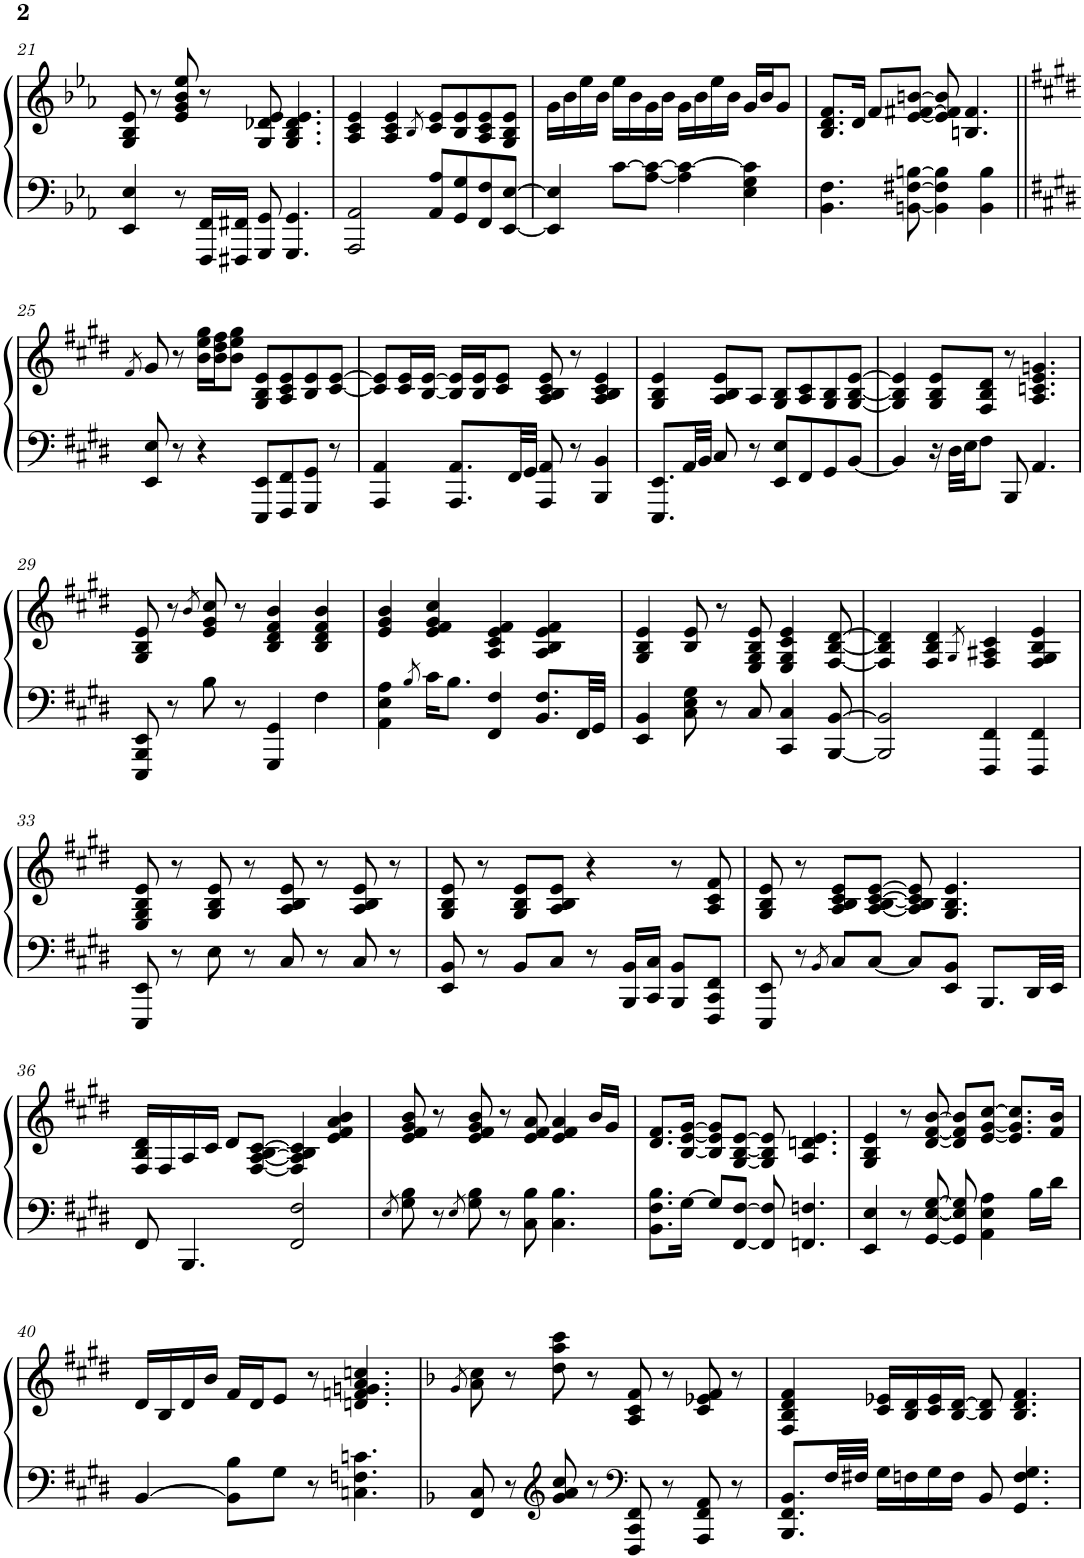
**kern	**kern
*part1	*part1
*staff2	*staff1
*I"Piano	*
*I'Pno.	*
!!LO:PB:g=z
*clefF4	*clefG2
*k[b-e-a-]	*k[b-e-a-]
*M4/4	*M4/4
=21	=21
4EE-/ 4E-/	8G/ 8B-/ 8e-/
.	8r
8r	8e-/ 8g/ 8b-/ 8ee-/
16FFF/ 16FF/LL	8r
16FFF#X/ 16FF#X/JJ	.
8GGG/ 8GG/	8G/ 8d-X/ 8e-/
4.GGG/ 4.GG/	4.G/ 4.B-/ 4.d-/ 4.e-/
=22	=22
2AAA-/ 2AA-/	4A-/ 4c/ 4e-/
.	4A-/ 4c/ 4e-/
.	8qB-/
8AA-/ 8A-/L	8c/ 8e-/L
8GG/ 8G/	8B-/ 8e-/
8FF/ 8F/	8A-/ 8c/ 8e-/
[8EE-/ [8E-/J	8G/ 8B-/ 8e-/J
=23	=23
4EE-/] 4E-/]	16g\LL
.	16b-\
.	16ee-\
.	16b-\JJ
[8c\L	16ee-\LL
.	16b-\
[8A-\ 8c\_J	16g\
.	16b-\JJ
4A-\] 4c\_	16g\LL
.	16b-\
.	16ee-\
.	16b-\JJ
4E-\ 4G\ 4c\]	16g/LL
.	16b-/J
.	8g/J
=24	=24
4.BB-\ 4.F\	8.B-/ 8.d/ 8.f/L
.	16d/Jk
.	8f/L
[8BBn\ [8F#X\ [8Bn\	[8e-/ [8f#X/ [8bn/J
4BB\] 4F#\] 4B\]	8e-/] 8f#/] 8b/]
.	4.Bn/ 4.f#/
4BB\ 4B\	.
!!LO:LB:g=z
=25||	=25||
*k[f#c#g#d#]	*k[f#c#g#d#]
.	8qf#/
8EE/ 8E/	8g#/
8r	8r
4r	16b\ 16ee\ 16gg#\LL
.	16b\ 16dd#\ 16ff#\J
.	8b\ 8ee\ 8gg#\J
8EEE/ 8EE/L	8G#/ 8B/ 8e/L
8FFF#/ 8FF#/	8A/ 8c#/ 8e/
8GGG#/ 8GG#/J	8B/ 8e/
8r	[8c#/ [8e/J
=26	=26
4AAA/ 4AA/	8c#/] 8e/]L
.	16c#/ 16e/L
.	[16B/ [16e/JJ
8.AAA/ 8.AA/L	16B/] 16e/]LL
.	16B/ 16e/J
.	8c#/ 8e/J
32FF#/LL	.
32GG#/JJJ	.
8AAA/ 8AA/	8A/ 8B/ 8c#/ 8e/
8r	8r
4BBB/ 4BB/	4A/ 4B/ 4c#/ 4e/
=27	=27
8.EEE/ 8.EE/L	4G#/ 4B/ 4e/
32AA/LL	.
32BB/JJJ	.
8C#/	8A/ 8B/ 8e/L
8r	8A/J
8EE/ 8E/L	8G#/ 8B/L
8FF#/	8A/ 8c#/
8GG#/	8G#/ 8B/
[8BB/J	[8G#/ [8B/ [8e/J
=28	=28
4BB/]	4G#/] 4B/] 4e/]
16r	8G#/ 8B/ 8e/L
32D#\LLL	.
32E\JJ	.
8F#\J	8F#/ 8B/ 8d#/J
8BBB/	8r
4.AA/	4.A/ 4.cn/ 4.e/ 4.gn/
!!LO:LB:g=z
=29	=29
8EEE/ 8BBB/ 8EE/	8G#/ 8B/ 8e/
8r	8r
.	8qb/
8B\	8e/ 8g#/ 8cc#/
8r	8r
4GGG#/ 4GG#/	4B/ 4d#/ 4f#/ 4b/
4F#\	4B/ 4d#/ 4f#/ 4b/
=30	=30
4AA\ 4E\ 4A\	4e/ 4g#/ 4b/
8qB/	.
16c#\KL	4e/ 4f#/ 4g#/ 4cc#/
8.B\J	.
4FF#/ 4F#/	4A/ 4c#/ 4e/ 4f#/
8.BB/ 8.F#/L	4A/ 4B/ 4e/ 4f#/
32FF#/LL	.
32GG#/JJJ	.
=31	=31
4EE/ 4BB/	4G#/ 4B/ 4e/
8C#\ 8E\ 8G#\	8B/ 8e/
8r	8r
8C#/	8E/ 8G#/ 8B/ 8e/
4CC#/ 4C#/	4E/ 4G#/ 4c#/ 4e/
[8BBB/ [8BB/	[8F#/ [8B/ [8d#/
=32	=32
2BBB/] 2BB/]	4F#/] 4B/] 4d#/]
.	4F#/ 4B/ 4d#/
.	8qG#/
4FFF#/ 4FF#/	4F#/ 4A#X/ 4c#/
4FFF#/ 4FF#/	4F#/ 4G#/ 4B/ 4e/
!!LO:LB:g=z
=33	=33
8EEE/ 8EE/	8E/ 8G#/ 8B/ 8e/
8r	8r
8E\	8G#/ 8B/ 8e/
8r	8r
8C#/	8A/ 8B/ 8e/
8r	8r
8C#/	8A/ 8B/ 8e/
8r	8r
=34	=34
8EE/ 8BB/	8G#/ 8B/ 8e/
8r	8r
8BB/L	8G#/ 8B/ 8e/L
8C#/J	8A/ 8B/ 8e/J
8r	4r
16BBB/ 16BB/LL	.
16CC#/ 16C#/JJ	.
8BBB/ 8BB/L	8r
8FFF#/ 8CC#/ 8FF#/J	8A/ 8c#/ 8f#/
=35	=35
8EEE/ 8EE/	8G#/ 8B/ 8e/
8r	8r
8qBB/	.
8C#/L	8A/ 8B/ 8c#/ 8e/L
[8C#/J	[8A/ [8B/ [8c#/ [8e/J
8C#/L]	8A/] 8B/] 8c#/] 8e/]
8EE/ 8BB/J	4.G#/ 4.B/ 4.e/
8.BBB/L	.
32DD#/LL	.
32EE/JJJ	.
!!LO:LB:g=z
=36	=36
8FF#/	16F#/ 16B/ 16d#/LL
.	16F#/
4.BBB/	16A/
.	16c#/JJ
.	8d#/L
.	[8F#/ [8A/ [8B/ [8c#/J
2FF#/ 2F#/	4F#/] 4A/] 4B/] 4c#/]
.	4e/ 4f#/ 4a/ 4b/
=37	=37
8qE/	.
8G#\ 8B\	8e/ 8f#/ 8g#/ 8b/
8r	8r
8qE/	.
8G#\ 8B\	8e/ 8f#/ 8g#/ 8b/
8r	8r
8C#\ 8B\	8e/ 8f#/ 8a/
4.C#\ 4.B\	4e/ 4f#/ 4a/
.	16b/LL
.	16g#/JJ
=38	=38
8.BB\ 8.F#\ 8.B\L	8.d#/ 8.f#/L
[16G#\Jk	[16B/ [16e/ [16g#/Jk
8G#/L]	8B/] 8e/] 8g#/]L
[8FF#/ [8F#/J	[8G#/ [8B/ [8e/J
8FF#/] 8F#/]	8G#/] 8B/] 8e/]
4.FFn/ 4.Fn/	4.A/ 4.dn/ 4.e/
=39	=39
4EE/ 4E/	4G#/ 4B/ 4e/
8r	8r
[8GG#/ [8E/ [8G#/	[8d#/ [8f#/ [8b/
8GG#/] 8E/] 8G#/]	8d#/] 8f#/] 8b/]L
4AA\ 4E\ 4A\	[8e/ [8g#/ [8cc#/J
.	8.e/] 8.g#/] 8.cc#/]L
16B\LL	.
16d#\JJ	16f#/ 16b/Jk
!!LO:LB:g=z
=40	=40
[4BB/	16d#/LL
.	16B/
.	16d#/
.	16b/JJ
8BB\] 8B\L	16f#/LL
.	16d#/J
8G#\J	8e/J
8r	8r
4.Cn\ 4.Fn\ 4.cn\	4.dn/ 4.fn/ 4.gn/ 4.a/ 4.ccn/
=41	=41
*k[b-]	*k[b-]
.	8qg/
8FF/ 8C/	8a\ 8cc\
8r	8r
*clefG2	*
8g/ 8a/ 8cc/	8dd\ 8aa\ 8ccc\
8r	8r
*clefF4	*
8FFF/ 8CC/ 8FF/	8A/ 8c/ 8f/
8r	8r
8AAA/ 8FF/ 8AA/	8c/ 8e-X/ 8f/
8r	8r
=42	=42
8.BBB-/ 8.FF/ 8.BB-/L	4F/ 4B-/ 4d/ 4f/
32F/LL	.
32F#X/JJJ	.
16G\LL	16c/ 16e-X/LL
16Fn\	16B-/ 16d/
16G\	16c/ 16e-/
16F\JJ	[16B-/ [16d/JJ
8BB-/	8B-/] 8d/]
4.GG/ 4.F/ 4.G/	4.B-/ 4.d/ 4.f/
=	=
*-	*-
